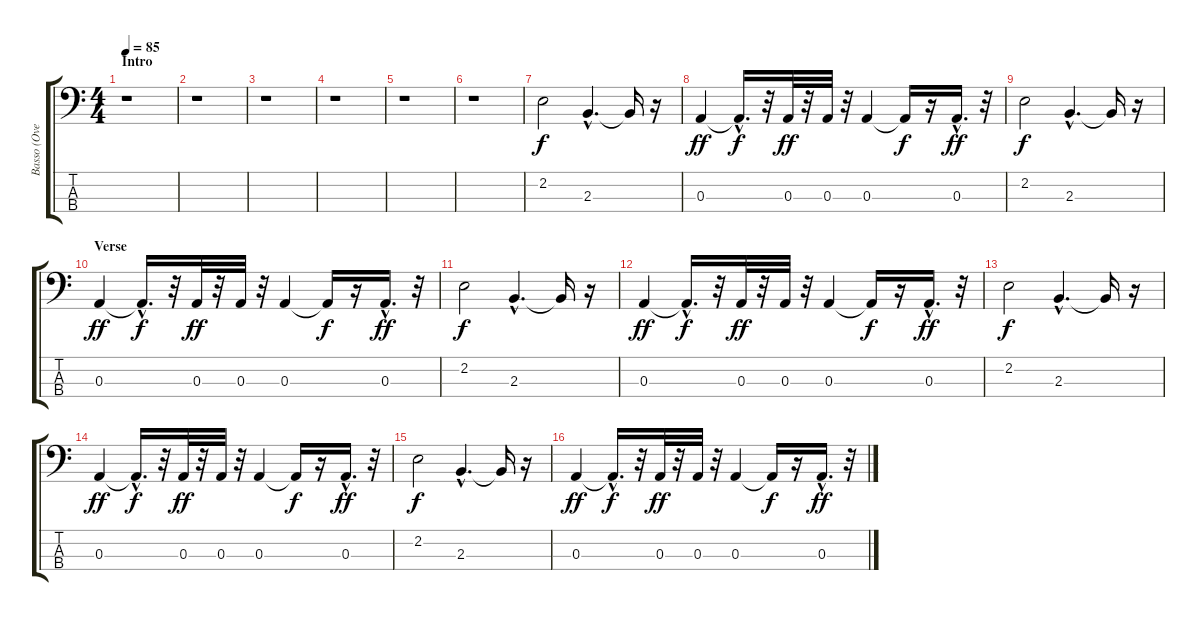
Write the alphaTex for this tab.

\track ("Basso (Overdub)" "Basso (Ove") {instrument acousticbass}
\staff {score tabs}
\tuning (G2 D2 A1 E1) {hide}
\ts (4 4)
\section ("" "Intro")
\tempo 85
\clef f4
\ks c
r.1{dy f instrument acousticbass} |
r.1 |
r.1 |
r.1 |
r.1 |
r.1 |
2.2.2 2.3{hac}.4{d} 2.3{t}.16 r.16 |
0.3.4{dy ff} 0.3{hac t}.16{d dy f} r.32 0.3.32{dy ff} r.32 0.3.32 r.32 0.3.4 0.3{t}.16{dy f} r.16 0.3{hac}.16{d dy ff} r.32 |
2.2.2{dy f} 2.3{hac}.4{d} 2.3{t}.16 r.16 |
\section ("" "Verse")
0.3.4{dy ff} 0.3{hac t}.16{d dy f} r.32 0.3.32{dy ff} r.32 0.3.32 r.32 0.3.4 0.3{t}.16{dy f} r.16 0.3{hac}.16{d dy ff} r.32 |
2.2.2{dy f} 2.3{hac}.4{d} 2.3{t}.16 r.16 |
0.3.4{dy ff} 0.3{hac t}.16{d dy f} r.32 0.3.32{dy ff} r.32 0.3.32 r.32 0.3.4 0.3{t}.16{dy f} r.16 0.3{hac}.16{d dy ff} r.32 |
2.2.2{dy f} 2.3{hac}.4{d} 2.3{t}.16 r.16 |
0.3.4{dy ff} 0.3{hac t}.16{d dy f} r.32 0.3.32{dy ff} r.32 0.3.32 r.32 0.3.4 0.3{t}.16{dy f} r.16 0.3{hac}.16{d dy ff} r.32 |
2.2.2{dy f} 2.3{hac}.4{d} 2.3{t}.16 r.16 |
0.3.4{dy ff} 0.3{hac t}.16{d dy f} r.32 0.3.32{dy ff} r.32 0.3.32 r.32 0.3.4 0.3{t}.16{dy f} r.16 0.3{hac}.16{d dy ff} r.32
